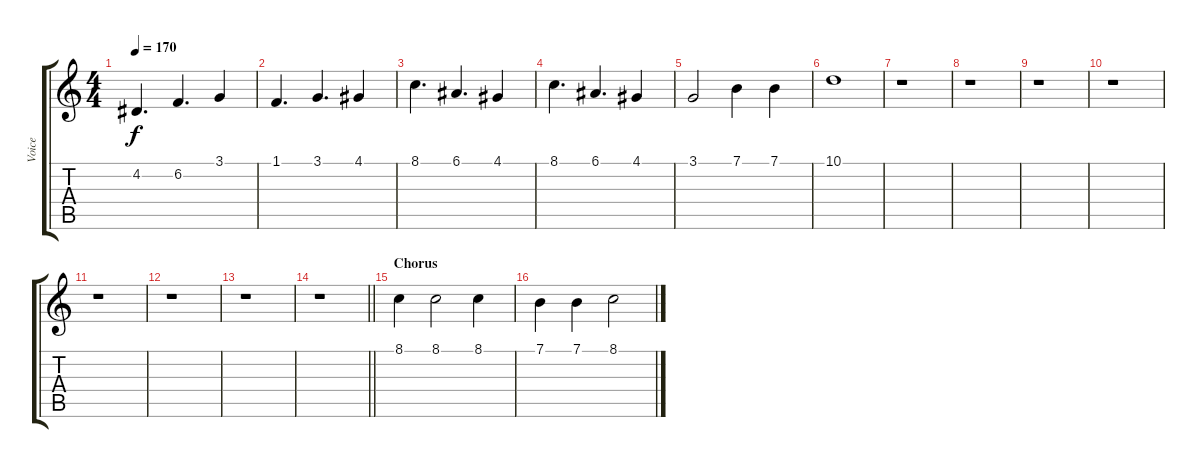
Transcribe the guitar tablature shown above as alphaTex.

\track ("Voice" "Voice") {instrument lead6voice}
\staff {score tabs}
\tuning (E4 B3 G3 D3 A2 E2) {hide}
\ts (4 4)
\tempo 170
\clef g2
\ks c
4.2.4{d dy f} 6.2.4{d} 3.1.4 |
1.1.4{d} 3.1.4{d} 4.1.4 |
8.1.4{d} 6.1.4{d} 4.1.4 |
8.1.4{d} 6.1.4{d} 4.1.4 |
3.1.2 7.1.4 7.1.4 |
10.1.1 |
r.1 |
r.1 |
r.1 |
r.1 |
r.1 |
r.1 |
r.1 |
\barLineRight lightlight
r.1 |
\section ("" "Chorus ")
8.1.4 8.1.2 8.1.4 |
7.1.4 7.1.4 8.1.2
